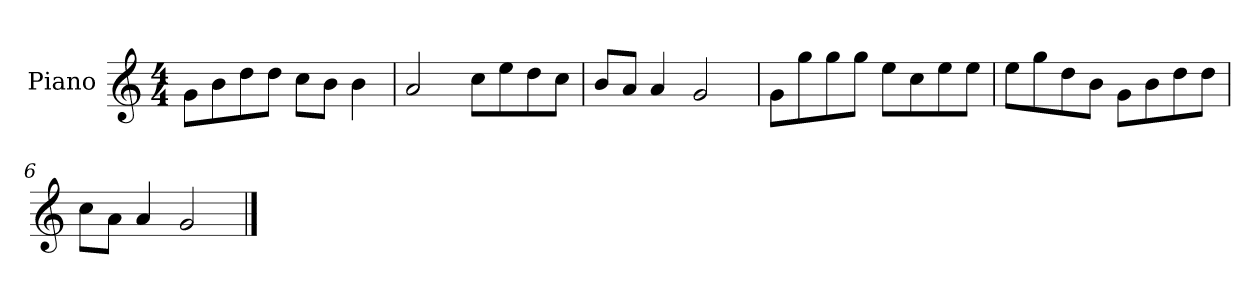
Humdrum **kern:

**kern
*part1
*staff1
*I"Piano
*I'P-no
*clefG2
*k[]
*M4/4
*MM90
=1
8g\L
8b\
8dd\
8dd\J
8cc\L
8b\J
4b\
=2
2a/
8cc\L
8ee\
8dd\
8cc\J
=3
8b/L
8a/J
4a/
2g/
=4
8g\L
8gg\
8gg\
8gg\J
8ee\L
8cc\
8ee\
8ee\J
=5
8ee\L
8gg\
8dd\
8b\J
8g\L
8b\
8dd\
8dd\J
=6
8cc\L
8a\J
4a/
2g/
==
*-
